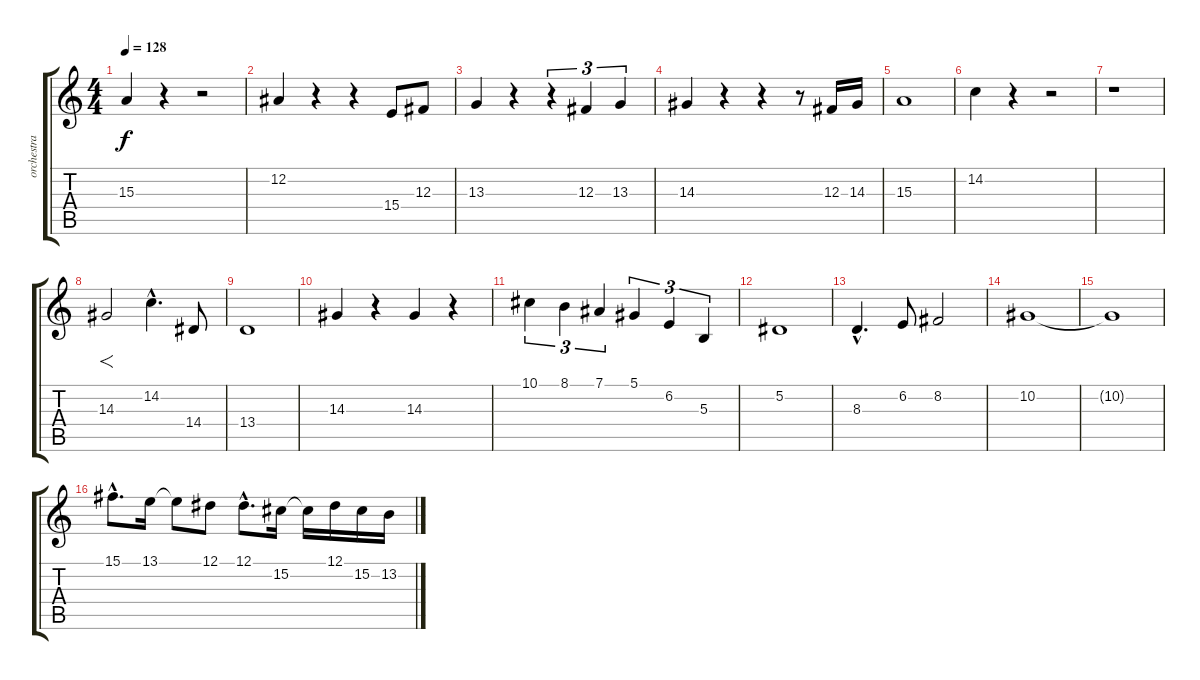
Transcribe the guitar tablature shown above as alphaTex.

\track ("orchestra" "orchestra") {instrument stringensemble1}
\staff {score tabs}
\tuning (Eb4 Bb3 Gb3 Db3 Ab2 Eb2) {hide}
\ts (4 4)
\tempo 128
\clef g2
\ks c
15.3.4{dy f} r.4 r.2 |
12.2.4 r.4 r.4 15.4.8 12.3.8 |
13.3.4 r.4 r.4{tu (3 2)} 12.3.4{tu (3 2)} 13.3.4{tu (3 2)} |
14.3.4 r.4 r.4 r.8 12.3.16 14.3.16 |
15.3.1 |
14.2.4 r.4 r.2 |
r.1 |
14.3.2{f} 14.2{hac}.4{d} 14.4.8 |
13.4.1 |
14.3.4 r.4 14.3.4 r.4 |
10.1.4{tu (3 2)} 8.1.4{tu (3 2)} 7.1.4{tu (3 2)} 5.1.4{tu (3 2)} 6.2.4{tu (3 2)} 5.3.4{tu (3 2)} |
5.2.1 |
8.3{hac}.4{d} 6.2.8 8.2.2 |
10.2.1 |
10.2{t}.1 |
15.1{hac}.8{d} 13.1.16 13.1{t}.8 12.1.8 12.1{hac}.8{d} 15.2.16 15.2{t}.16 12.1.16 15.2.16 13.2.16
